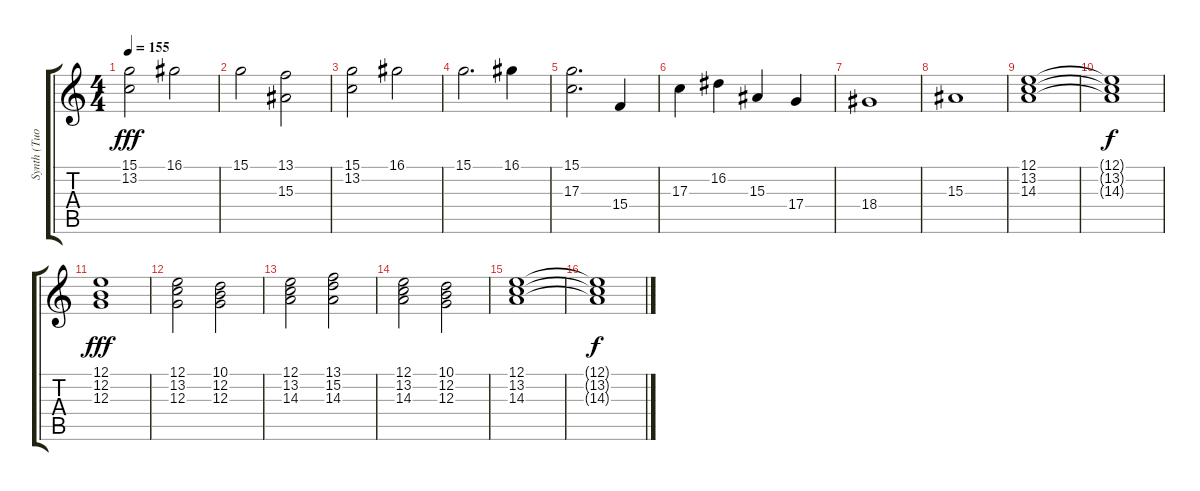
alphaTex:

\track ("Synth (Tuomas)" "Synth (Tuo") {instrument pad2warm}
\staff {score tabs}
\tuning (E4 B3 G3 D3 A2 E2) {hide}
\ts (4 4)
\tempo 155
\clef g2
\ks c
(15.1 13.2).2{dy fff} 16.1.2 |
15.1.2 (13.1 15.3).2 |
(15.1 13.2).2 16.1.2 |
15.1.2{d} 16.1.4 |
(15.1 17.3).2{d} 15.4.4 |
17.3.4 16.2.4 15.3.4 17.4.4 |
18.4.1 |
15.3.1 |
(12.1 13.2 14.3).1 |
(12.1{t} 13.2{t} 14.3{t}).1{dy f} |
(12.1 12.2 12.3).1{dy fff} |
(12.1 13.2 12.3).2 (10.1 12.2 12.3).2 |
(12.1 13.2 14.3).2 (13.1 15.2 14.3).2 |
(12.1 13.2 14.3).2 (10.1 12.2 12.3).2 |
(12.1 13.2 14.3).1 |
(12.1{t} 13.2{t} 14.3{t}).1{dy f}
